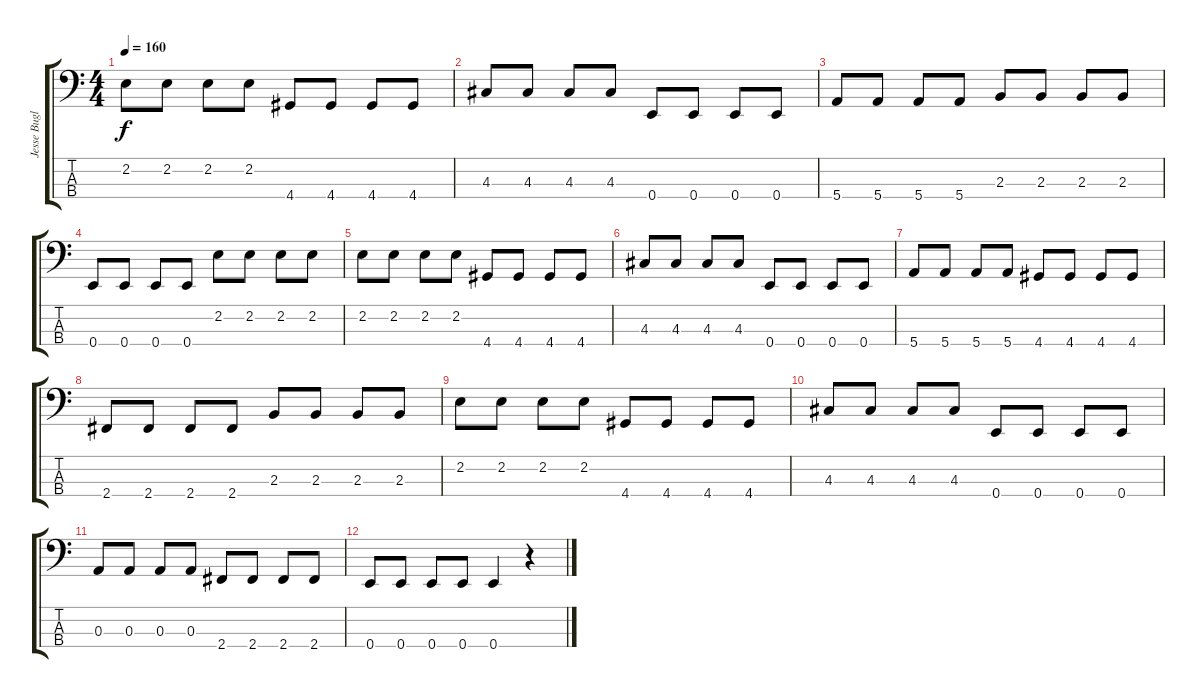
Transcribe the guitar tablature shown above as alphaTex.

\track ("Jesse Buglione" "Jesse Bugl") {instrument electricbassfinger}
\staff {score tabs}
\tuning (G2 D2 A1 E1) {hide}
\ts (4 4)
\tempo 160
\clef f4
\ks c
2.2.8{dy f} 2.2.8 2.2.8 2.2.8 4.4.8 4.4.8 4.4.8 4.4.8 |
4.3.8 4.3.8 4.3.8 4.3.8 0.4.8 0.4.8 0.4.8 0.4.8 |
5.4.8 5.4.8 5.4.8 5.4.8 2.3.8 2.3.8 2.3.8 2.3.8 |
0.4.8 0.4.8 0.4.8 0.4.8 2.2.8 2.2.8 2.2.8 2.2.8 |
2.2.8 2.2.8 2.2.8 2.2.8 4.4.8 4.4.8 4.4.8 4.4.8 |
4.3.8 4.3.8 4.3.8 4.3.8 0.4.8 0.4.8 0.4.8 0.4.8 |
5.4.8 5.4.8 5.4.8 5.4.8 4.4.8 4.4.8 4.4.8 4.4.8 |
2.4.8 2.4.8 2.4.8 2.4.8 2.3.8 2.3.8 2.3.8 2.3.8 |
2.2.8 2.2.8 2.2.8 2.2.8 4.4.8 4.4.8 4.4.8 4.4.8 |
4.3.8 4.3.8 4.3.8 4.3.8 0.4.8 0.4.8 0.4.8 0.4.8 |
0.3.8 0.3.8 0.3.8 0.3.8 2.4.8 2.4.8 2.4.8 2.4.8 |
0.4.8 0.4.8 0.4.8 0.4.8 0.4.4 r.4
